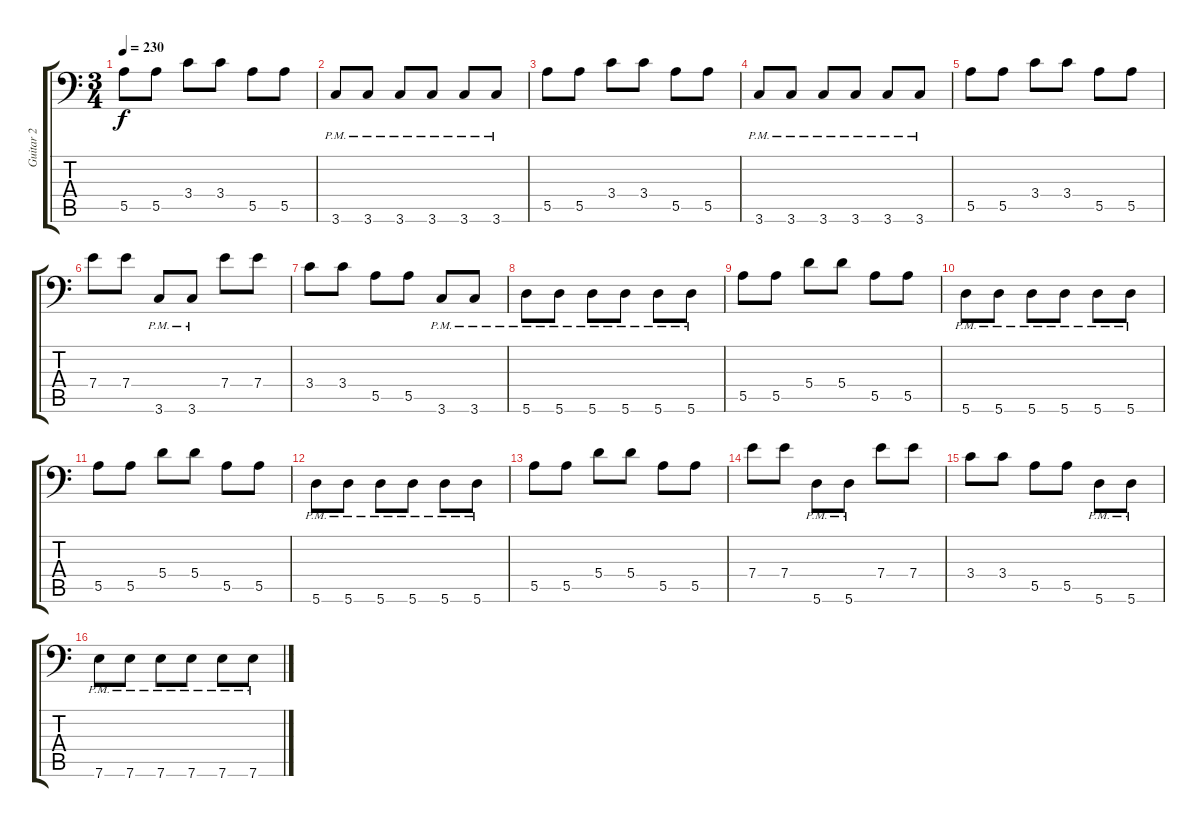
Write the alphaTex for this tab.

\track ("Guitar 2" "Guitar 2") {instrument distortionguitar}
\staff {score tabs}
\tuning (B3 Gb3 D3 A2 E2 A1) {hide}
\ts (3 4)
\tempo 230
\clef f4
\ks c
5.5.8{dy f} 5.5.8 3.4.8 3.4.8 5.5.8 5.5.8 |
3.6{pm}.8 3.6{pm}.8 3.6{pm}.8 3.6{pm}.8 3.6{pm}.8 3.6{pm}.8 |
5.5.8 5.5.8 3.4.8 3.4.8 5.5.8 5.5.8 |
3.6{pm}.8 3.6{pm}.8 3.6{pm}.8 3.6{pm}.8 3.6{pm}.8 3.6{pm}.8 |
5.5.8 5.5.8 3.4.8 3.4.8 5.5.8 5.5.8 |
7.4.8 7.4.8 3.6{pm}.8 3.6{pm}.8 7.4.8 7.4.8 |
3.4.8 3.4.8 5.5.8 5.5.8 3.6{pm}.8 3.6{pm}.8 |
5.6{pm}.8 5.6{pm}.8 5.6{pm}.8 5.6{pm}.8 5.6{pm}.8 5.6{pm}.8 |
5.5.8 5.5.8 5.4.8 5.4.8 5.5.8 5.5.8 |
5.6{pm}.8 5.6{pm}.8 5.6{pm}.8 5.6{pm}.8 5.6{pm}.8 5.6{pm}.8 |
5.5.8 5.5.8 5.4.8 5.4.8 5.5.8 5.5.8 |
5.6{pm}.8 5.6{pm}.8 5.6{pm}.8 5.6{pm}.8 5.6{pm}.8 5.6{pm}.8 |
5.5.8 5.5.8 5.4.8 5.4.8 5.5.8 5.5.8 |
7.4.8 7.4.8 5.6{pm}.8 5.6{pm}.8 7.4.8 7.4.8 |
3.4.8 3.4.8 5.5.8 5.5.8 5.6{pm}.8 5.6{pm}.8 |
7.6{pm}.8 7.6{pm}.8 7.6{pm}.8 7.6{pm}.8 7.6{pm}.8 7.6{pm}.8
